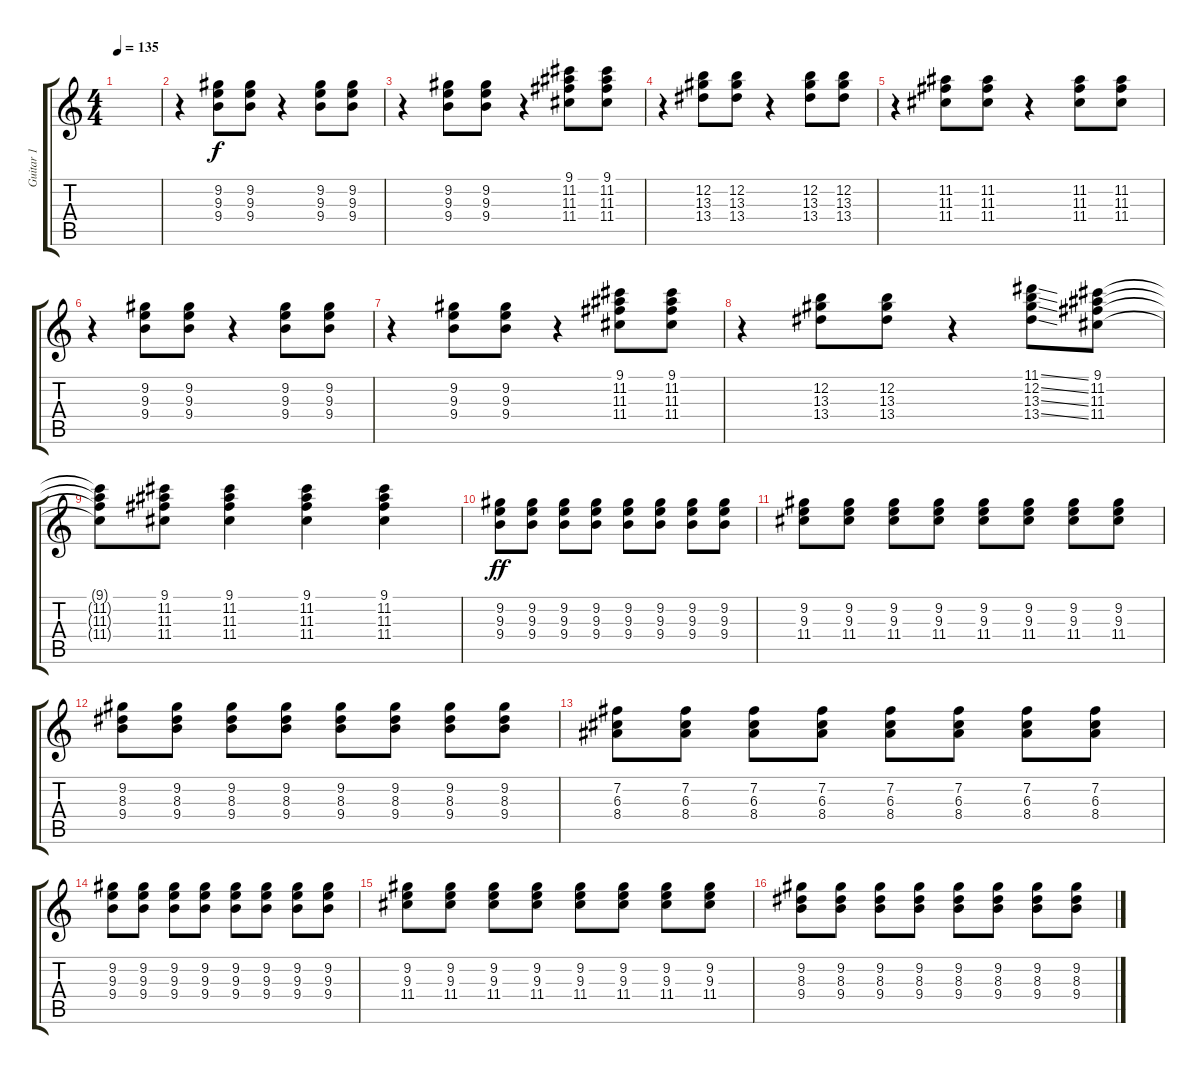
\track ("Guitar 1" "Guitar 1") {instrument electricguitarjazz}
\staff {score tabs}
\tuning (E4 B3 G3 D3 A2 E2) {hide}
\ts (4 4)
\tempo 135
\clef g2
\ks c
|
r.4{volume 9 balance 16} (9.2 9.3 9.4).8 (9.2 9.3 9.4).8 r.4 (9.2 9.3 9.4).8 (9.2 9.3 9.4).8 |
r.4 (9.2 9.3 9.4).8 (9.2 9.3 9.4).8 r.4 (9.1 11.2 11.3 11.4).8 (9.1 11.2 11.3 11.4).8 |
r.4 (12.2 13.3 13.4).8 (12.2 13.3 13.4).8 r.4 (12.2 13.3 13.4).8 (12.2 13.3 13.4).8 |
r.4 (11.2 11.3 11.4).8 (11.2 11.3 11.4).8 r.4 (11.2 11.3 11.4).8 (11.2 11.3 11.4).8 |
r.4 (9.2 9.3 9.4).8 (9.2 9.3 9.4).8 r.4 (9.2 9.3 9.4).8 (9.2 9.3 9.4).8 |
r.4 (9.2 9.3 9.4).8 (9.2 9.3 9.4).8 r.4 (9.1 11.2 11.3 11.4).8 (9.1 11.2 11.3 11.4).8 |
r.4 (12.2 13.3 13.4).8 (12.2 13.3 13.4).8 r.4 (11.1{ss} 12.2{ss} 13.3{ss} 13.4{ss}).8 (9.1 11.2 11.3 11.4).8 |
(9.1{t} 11.2{t} 11.3{t} 11.4{t}).8 (9.1 11.2 11.3 11.4).8 (9.1 11.2 11.3 11.4).4 (9.1 11.2 11.3 11.4).4 (9.1 11.2 11.3 11.4).4 |
(9.2 9.3 9.4).8{dy ff volume 12 balance 13 instrument electricguitarjazz} (9.2 9.3 9.4).8 (9.2 9.3 9.4).8 (9.2 9.3 9.4).8 (9.2 9.3 9.4).8 (9.2 9.3 9.4).8 (9.2 9.3 9.4).8 (9.2 9.3 9.4).8 |
(9.2 9.3 11.4).8 (9.2 9.3 11.4).8 (9.2 9.3 11.4).8 (9.2 9.3 11.4).8 (9.2 9.3 11.4).8 (9.2 9.3 11.4).8 (9.2 9.3 11.4).8 (9.2 9.3 11.4).8 |
(9.2 8.3 9.4).8 (9.2 8.3 9.4).8 (9.2 8.3 9.4).8 (9.2 8.3 9.4).8 (9.2 8.3 9.4).8 (9.2 8.3 9.4).8 (9.2 8.3 9.4).8 (9.2 8.3 9.4).8 |
(7.2 6.3 8.4).8 (7.2 6.3 8.4).8 (7.2 6.3 8.4).8 (7.2 6.3 8.4).8 (7.2 6.3 8.4).8 (7.2 6.3 8.4).8 (7.2 6.3 8.4).8 (7.2 6.3 8.4).8 |
(9.2 9.3 9.4).8 (9.2 9.3 9.4).8 (9.2 9.3 9.4).8 (9.2 9.3 9.4).8 (9.2 9.3 9.4).8 (9.2 9.3 9.4).8 (9.2 9.3 9.4).8 (9.2 9.3 9.4).8 |
(9.2 9.3 11.4).8 (9.2 9.3 11.4).8 (9.2 9.3 11.4).8 (9.2 9.3 11.4).8 (9.2 9.3 11.4).8 (9.2 9.3 11.4).8 (9.2 9.3 11.4).8 (9.2 9.3 11.4).8 |
(9.2 8.3 9.4).8 (9.2 8.3 9.4).8 (9.2 8.3 9.4).8 (9.2 8.3 9.4).8 (9.2 8.3 9.4).8 (9.2 8.3 9.4).8 (9.2 8.3 9.4).8 (9.2 8.3 9.4).8
